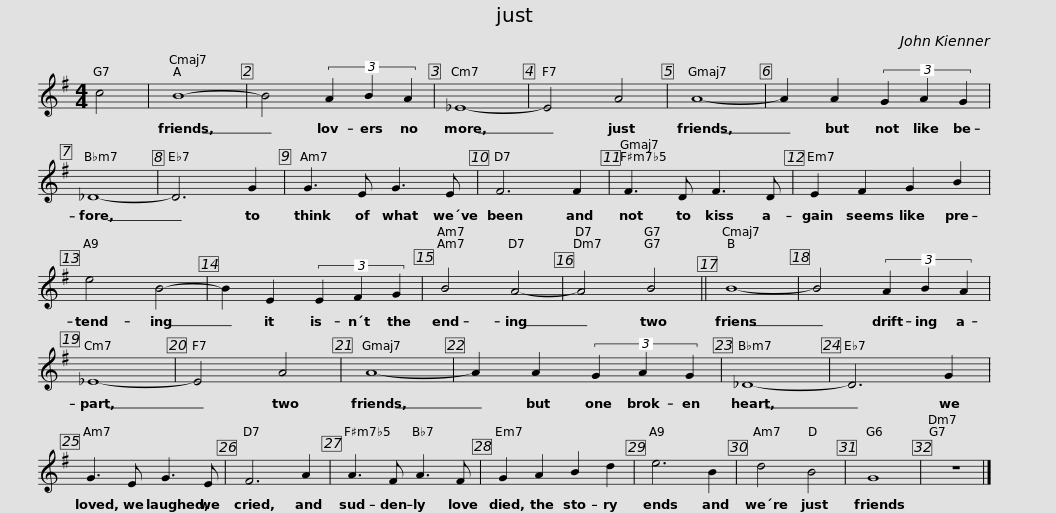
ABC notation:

X:1
L:1/8
M:4/4
I:linebreak $
K:G
V:1 treble
V:1
 c4 | B8- | B4 (3A2 B2 A2 | _E8- | E4 A4 |$ %5
 A8- | A2 A2 (3G2 A2 G2 | _D8- | D6 G2 |$ G3 E G3 E | %10
 F6 F2 | F3 D F3 D | E2 F2 G2 B2 |$ e4 B4- | B2 E2 (3E2 F2 G2 | %15
 B4 A4- | A4 B4 ||$ B8- | B4 (3A2 B2 A2 | _E8- | %20
 E4 A4 |$ A8- | A2 A2 (3G2 A2 G2 | _D8- | D6 G2 |$ %25
 G3 E G3 E | F6 A2 | A3 F A3 F | G2 A2 B2 d2 |$ e6 B2 | %30
 d4 B4 | G8 | z8 |] %33
